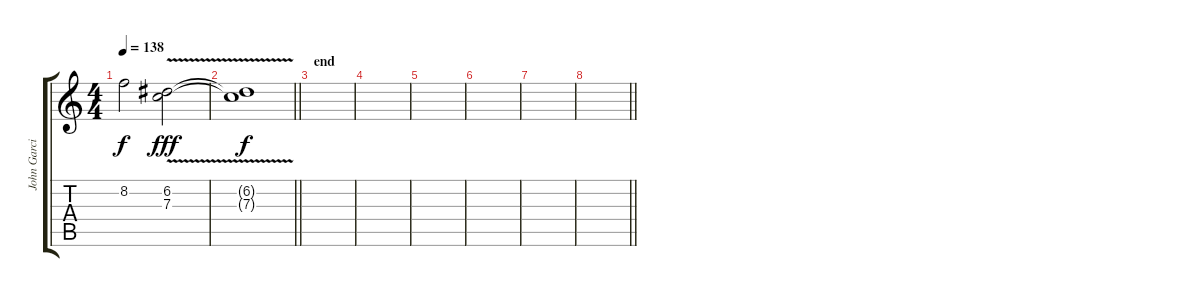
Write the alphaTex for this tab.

\track ("John Garcia" "John Garci") {instrument acousticguitarsteel}
\staff {score tabs}
\tuning (D4 A3 F3 C3 G2 C2) {hide}
\ts (4 4)
\tempo 138
\clef g2
\ks c
8.2{t}.2{dy f} (6.2{v} 7.3).2{dy fff} |
\barLineRight lightlight
(6.2{t} 7.3{t}).1{dy f} |
\section ("" "end")
|
|
|
|
|
\barLineRight lightlight
